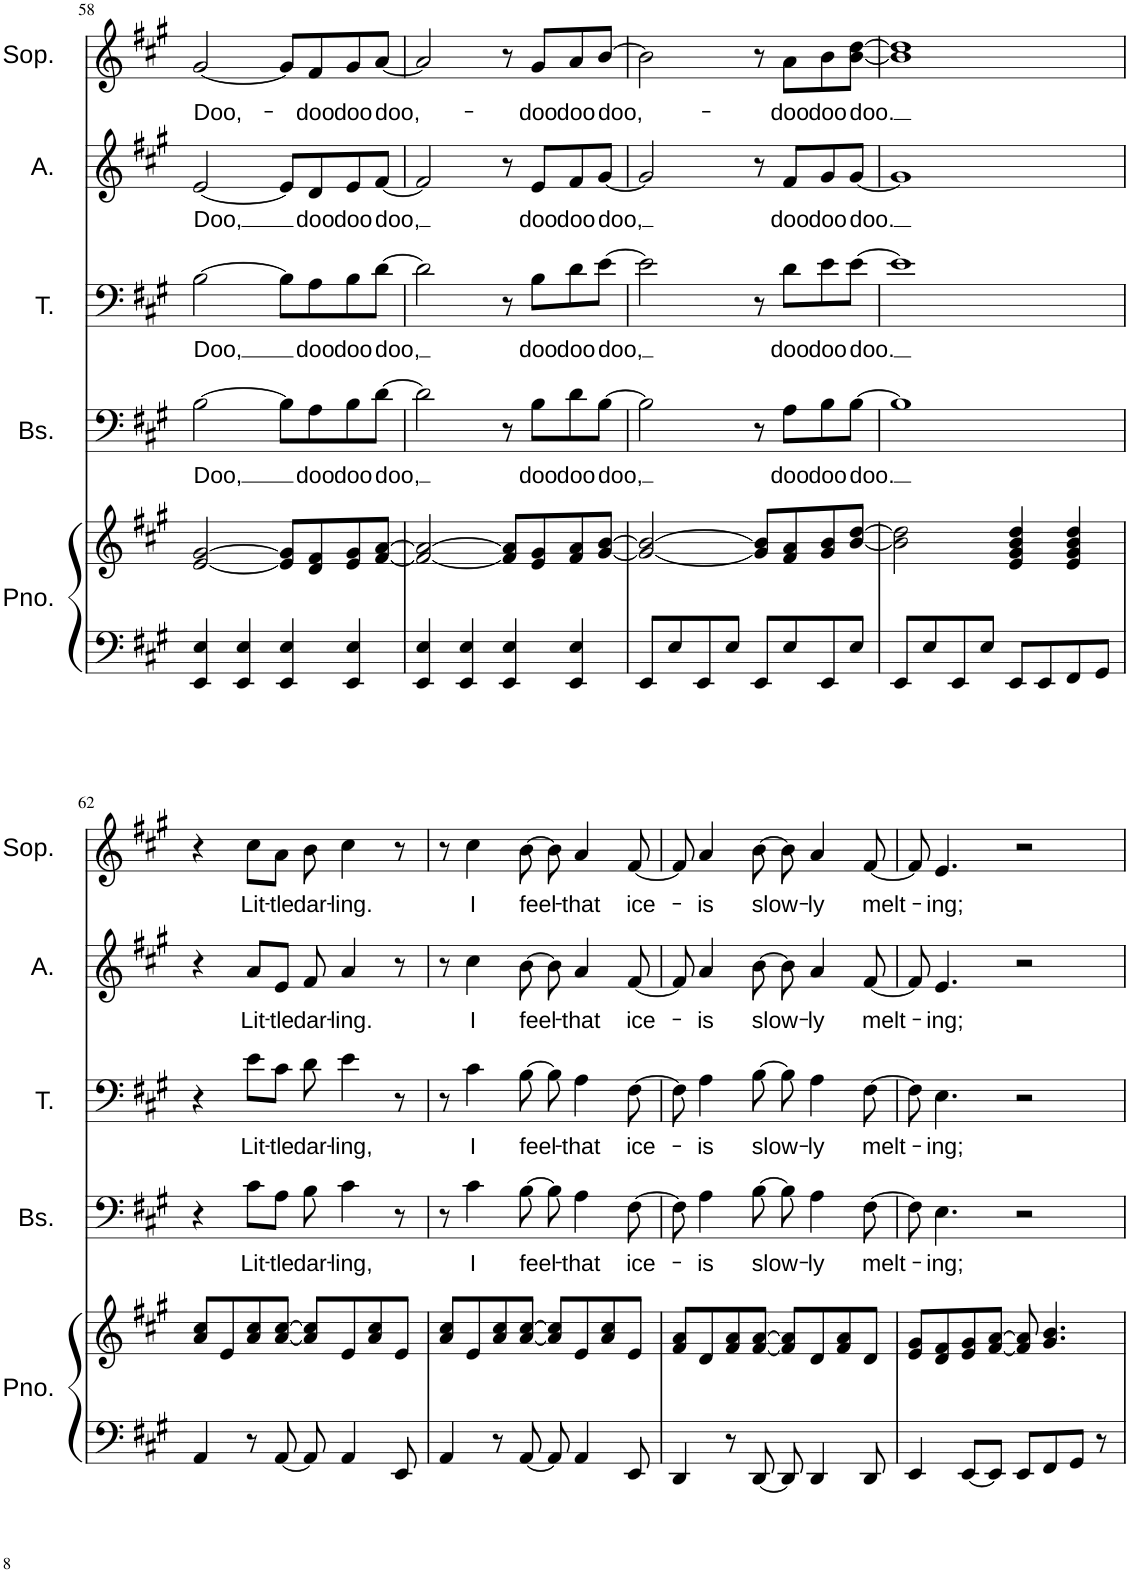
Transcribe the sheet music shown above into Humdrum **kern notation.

**kern	**kern	**kern	**text	**kern	**text	**kern	**text	**kern	**text
*part5	*part5	*part4	*part4	*part3	*part3	*part2	*part2	*part1	*part1
*staff6	*staff5	*staff4	*staff4	*staff3	*staff3	*staff2	*staff2	*staff1	*staff1
*I"Piano	*	*I"Bas	*	*I"Tenor	*	*I"Alt	*	*I"Sopraan	*
*I'Pno.	*	*I'Bs.	*	*I'T.	*	*I'A.	*	*I'Sop.	*
!!LO:PB:g=z
*clefF4	*clefG2	*clefF4	*	*clefF4	*	*clefG2	*	*clefG2	*
*k[f#c#g#]	*k[f#c#g#]	*k[f#c#g#]	*	*k[f#c#g#]	*	*k[f#c#g#]	*	*k[f#c#g#]	*
*M4/4	*M4/4	*M4/4	*	*M4/4	*	*M4/4	*	*M4/4	*
=58	=58	=58	=58	=58	=58	=58	=58	=58	=58
!	!	!	!LO:LY:b	!	!LO:LY:b	!	!LO:LY:b	!	!LO:LY:b
4EE/ 4E/	[2e/ [2g#/	[2B\	Doo,	[2B\	Doo,	[2e/	Doo,	[2g#/	Doo,-
4EE/ 4E/	.	.	.	.	.	.	.	.	.
4EE/ 4E/	8e/] 8g#/]L	8B\L]	.	8B\L]	.	8e/L]	.	8g#/L]	.
!	!	!	!LO:LY:b	!	!LO:LY:b	!	!LO:LY:b	!	!LO:LY:b
.	8d/ 8f#/	8A\	doo	8A\	doo	8d/	doo	8f#/	-doo
!	!	!	!LO:LY:b	!	!LO:LY:b	!	!LO:LY:b	!	!LO:LY:b
4EE/ 4E/	8e/ 8g#/	8B\	doo	8B\	doo	8e/	doo	8g#/	doo
!	!	!	!LO:LY:b	!	!LO:LY:b	!	!LO:LY:b	!	!LO:LY:b
.	[8f#/ [8a/J	[8d\J	doo,	[8d\J	doo,	[8f#/J	doo,	[8a/J	doo,-
=59	=59	=59	=59	=59	=59	=59	=59	=59	=59
4EE/ 4E/	2f#/_ 2a/_	2d\]	.	2d\]	.	2f#/]	.	2a/]	.
4EE/ 4E/	.	.	.	.	.	.	.	.	.
4EE/ 4E/	8f#/] 8a/]L	8r	.	8r	.	8r	.	8r	.
!	!	!	!LO:LY:b	!	!LO:LY:b	!	!LO:LY:b	!	!LO:LY:b
.	8e/ 8g#/	8B\L	doo	8B\L	doo	8e/L	doo	8g#/L	-doo
!	!	!	!LO:LY:b	!	!LO:LY:b	!	!LO:LY:b	!	!LO:LY:b
4EE/ 4E/	8f#/ 8a/	8d\	doo	8d\	doo	8f#/	doo	8a/	doo
!	!	!	!LO:LY:b	!	!LO:LY:b	!	!LO:LY:b	!	!LO:LY:b
.	[8g#/ [8b/J	[8B\J	doo,	[8e\J	doo,	[8g#/J	doo,	[8b/J	doo,-
=60	=60	=60	=60	=60	=60	=60	=60	=60	=60
8EE/L	2g#/_ 2b/_	2B\]	.	2e\]	.	2g#/]	.	2b\]	.
8E/	.	.	.	.	.	.	.	.	.
8EE/	.	.	.	.	.	.	.	.	.
8E/J	.	.	.	.	.	.	.	.	.
8EE/L	8g#/] 8b/]L	8r	.	8r	.	8r	.	8r	.
!	!	!	!LO:LY:b	!	!LO:LY:b	!	!LO:LY:b	!	!LO:LY:b
8E/	8f#/ 8a/	8A\L	doo	8d\L	doo	8f#/L	doo	8a\L	-doo
!	!	!	!LO:LY:b	!	!LO:LY:b	!	!LO:LY:b	!	!LO:LY:b
8EE/	8g#/ 8b/	8B\	doo	8e\	doo	8g#/	doo	8b\	doo
!	!	!	!LO:LY:b	!	!LO:LY:b	!	!LO:LY:b	!	!LO:LY:b
8E/J	[8b/ [8dd/J	[8B\J	doo.	[8e\J	doo.	[8g#/J	doo.	[8b\ [8dd\J	doo.
=61	=61	=61	=61	=61	=61	=61	=61	=61	=61
8EE/L	2b\] 2dd\]	1B]	.	1e]	.	1g#]	.	1b] 1dd]	.
8E/	.	.	.	.	.	.	.	.	.
8EE/	.	.	.	.	.	.	.	.	.
8E/J	.	.	.	.	.	.	.	.	.
8EE/L	4e/ 4g#/ 4b/ 4dd/	.	.	.	.	.	.	.	.
8EE/	.	.	.	.	.	.	.	.	.
8FF#/	4e/ 4g#/ 4b/ 4dd/	.	.	.	.	.	.	.	.
8GG#/J	.	.	.	.	.	.	.	.	.
!!LO:LB:g=z
=62	=62	=62	=62	=62	=62	=62	=62	=62	=62
4AA/	8a/ 8cc#/L	4r	.	4r	.	4r	.	4r	.
.	8e/	.	.	.	.	.	.	.	.
!	!	!	!LO:LY:b	!	!LO:LY:b	!	!LO:LY:b	!	!LO:LY:b
8r	8a/ 8cc#/	8c#\L	Lit-	8e\L	Lit-	8a/L	Lit-	8cc#\L	Lit-
!	!	!	!LO:LY:b	!	!LO:LY:b	!	!LO:LY:b	!	!LO:LY:b
[8AA/	[8a/ [8cc#/J	8A\J	-tle	8c#\J	-tle	8e/J	-tle	8a\J	-tle
!	!	!	!LO:LY:b	!	!LO:LY:b	!	!LO:LY:b	!	!LO:LY:b
8AA/]	8a/] 8cc#/]L	8B\	dar-	8d\	dar-	8f#/	dar-	8b\	dar-
!	!	!	!LO:LY:b	!	!LO:LY:b	!	!LO:LY:b	!	!LO:LY:b
4AA/	8e/	4c#\	-ling,	4e\	-ling,	4a/	-ling.	4cc#\	-ling.
.	8a/ 8cc#/	.	.	.	.	.	.	.	.
8EE/	8e/J	8r	.	8r	.	8r	.	8r	.
=63	=63	=63	=63	=63	=63	=63	=63	=63	=63
4AA/	8a/ 8cc#/L	8r	.	8r	.	8r	.	8r	.
!	!	!	!LO:LY:b	!	!LO:LY:b	!	!LO:LY:b	!	!LO:LY:b
.	8e/	4c#\	I	4c#\	I	4cc#\	I	4cc#\	I
8r	8a/ 8cc#/	.	.	.	.	.	.	.	.
!	!	!	!LO:LY:b	!	!LO:LY:b	!	!LO:LY:b	!	!LO:LY:b
[8AA/	[8a/ [8cc#/J	[8B\	feel-	[8B\	feel-	[8b\	feel-	[8b\	feel-
8AA/]	8a/] 8cc#/]L	8B\]	.	8B\]	.	8b\]	.	8b\]	.
!	!	!	!LO:LY:b	!	!LO:LY:b	!	!LO:LY:b	!	!LO:LY:b
4AA/	8e/	4A\	-that	4A\	-that	4a/	-that	4a/	-that
.	8a/ 8cc#/	.	.	.	.	.	.	.	.
!	!	!	!LO:LY:b	!	!LO:LY:b	!	!LO:LY:b	!	!LO:LY:b
8EE/	8e/J	[8F#\	ice-	[8F#\	ice-	[8f#/	ice-	[8f#/	ice-
=64	=64	=64	=64	=64	=64	=64	=64	=64	=64
4DD/	8f#/ 8a/L	8F#\]	.	8F#\]	.	8f#/]	.	8f#/]	.
!	!	!	!LO:LY:b	!	!LO:LY:b	!	!LO:LY:b	!	!LO:LY:b
.	8d/	4A\	-is	4A\	-is	4a/	-is	4a/	-is
8r	8f#/ 8a/	.	.	.	.	.	.	.	.
!	!	!	!LO:LY:b	!	!LO:LY:b	!	!LO:LY:b	!	!LO:LY:b
[8DD/	[8f#/ [8a/J	[8B\	slow-	[8B\	slow-	[8b\	slow-	[8b\	slow-
8DD/]	8f#/] 8a/]L	8B\]	.	8B\]	.	8b\]	.	8b\]	.
!	!	!	!LO:LY:b	!	!LO:LY:b	!	!LO:LY:b	!	!LO:LY:b
4DD/	8d/	4A\	-ly	4A\	-ly	4a/	-ly	4a/	-ly
.	8f#/ 8a/	.	.	.	.	.	.	.	.
!	!	!	!LO:LY:b	!	!LO:LY:b	!	!LO:LY:b	!	!LO:LY:b
8DD/	8d/J	[8F#\	melt-	[8F#\	melt-	[8f#/	melt-	[8f#/	melt-
=65	=65	=65	=65	=65	=65	=65	=65	=65	=65
4EE/	8e/ 8g#/L	8F#\]	.	8F#\]	.	8f#/]	.	8f#/]	.
!	!	!	!LO:LY:b	!	!LO:LY:b	!	!LO:LY:b	!	!LO:LY:b
.	8d/ 8f#/	4.E\	-ing;	4.E\	-ing;	4.e/	-ing;	4.e/	-ing;
[8EE/L	8e/ 8g#/	.	.	.	.	.	.	.	.
8EE/J]	[8f#/ [8a/J	.	.	.	.	.	.	.	.
8EE/L	8f#/] 8a/]	2r	.	2r	.	2r	.	2r	.
8FF#/	4.g#/ 4.b/	.	.	.	.	.	.	.	.
8GG#/J	.	.	.	.	.	.	.	.	.
8r	.	.	.	.	.	.	.	.	.
=	=	=	=	=	=	=	=	=	=
*-	*-	*-	*-	*-	*-	*-	*-	*-	*-
